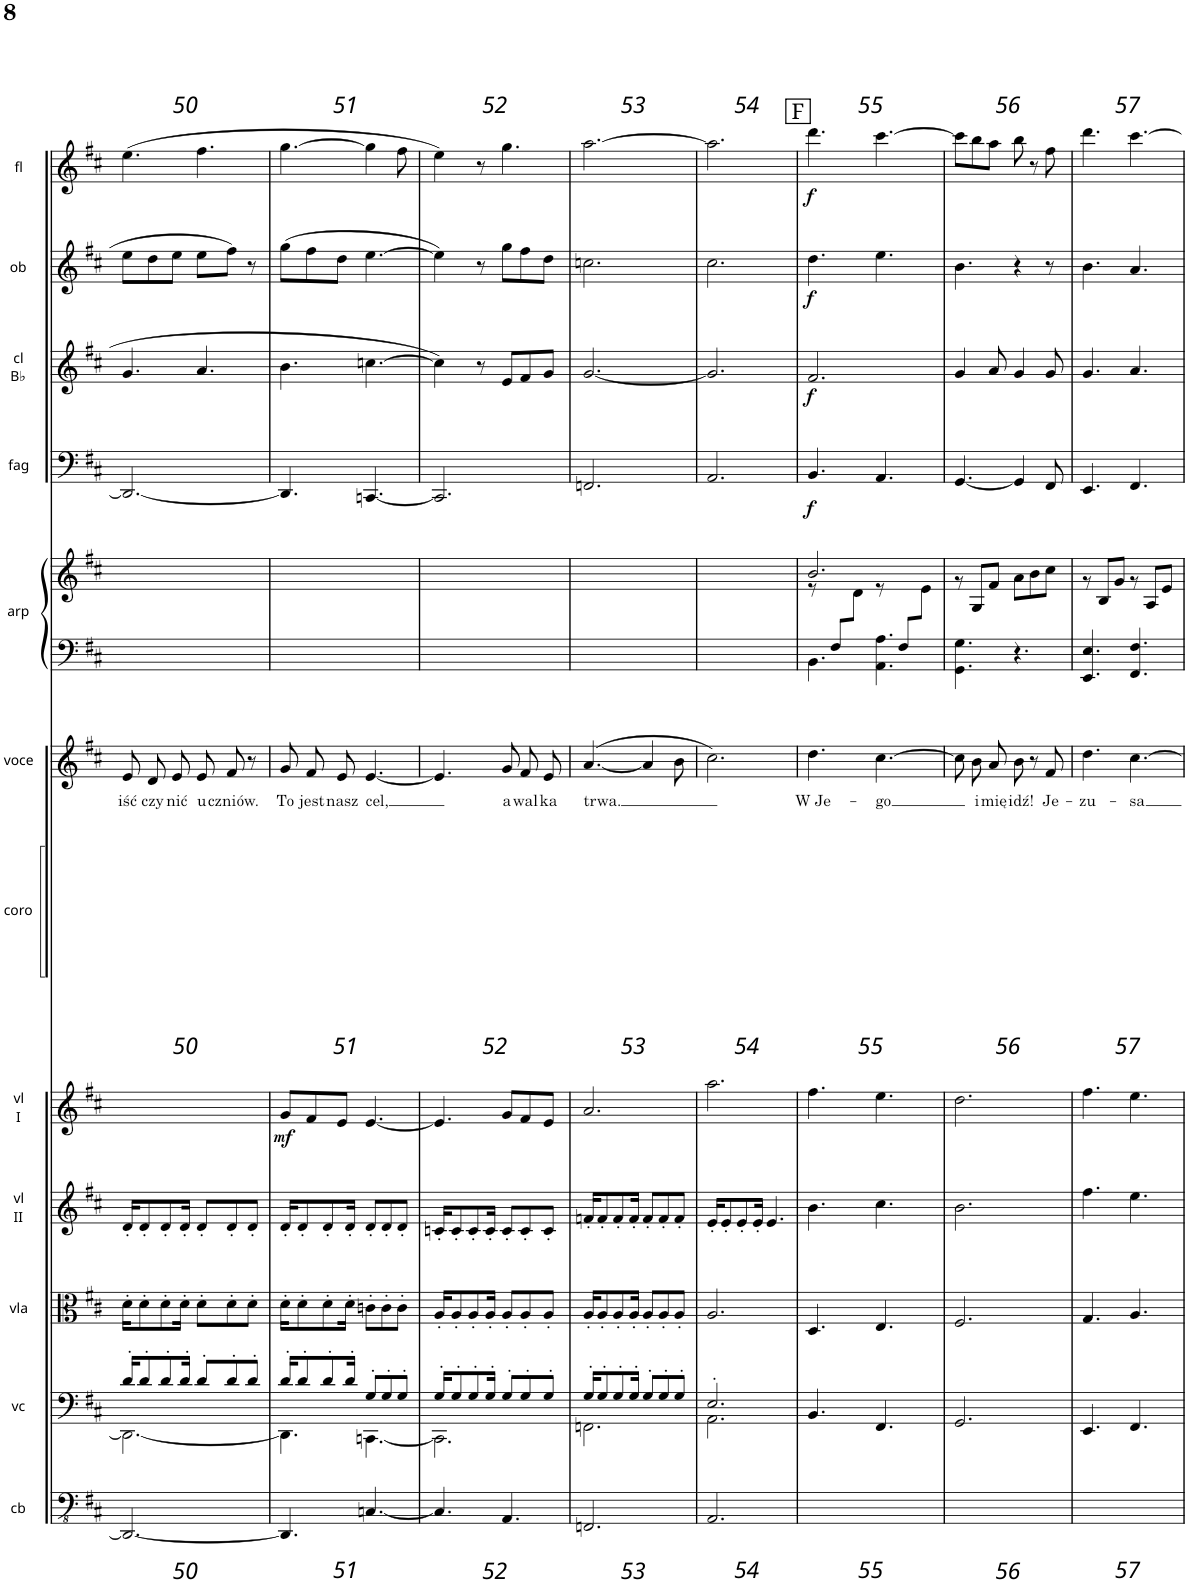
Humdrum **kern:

**kern	**kern	**kern	**kern	**kern	**dynam	**kern	**kern	**kern	**text	**kern	**kern	**kern	**dynam	**kern	**dynam	**kern	**dynam	**kern	**dynam
*part12	*part11	*part10	*part9	*part8	*part8	*part7	*part7	*part6	*part6	*part5	*part5	*part4	*part4	*part3	*part3	*part2	*part2	*part1	*part1
*staff14	*staff13	*staff12	*staff11	*staff10	*staff10	*staff9	*staff8	*staff7	*staff7	*staff6	*staff5	*staff4	*staff4	*staff3	*staff3	*staff2	*staff2	*staff1	*staff1
*I"contrabbassi	*I"violoncelli	*I"viole	*I"violini II	*I"violini I	*	*I"coro	*	*I"voce principale	*	*I"arpa	*	*I"fagotto	*	*I"clarinetto in Bb	*	*I"oboe	*	*I"flauto	*
*I'cb	*I'vc	*	*I'vl II	*I'vl I	*	*I'coro	*	*I'voce	*	*I'arp	*	*I'fag	*	*I'cl Bb	*	*I'ob	*	*I'fl	*
!!LO:PB:g=z
*clefFv4	*clefF4	*clefC3	*clefG2	*clefG2	*	*clefF4	*clefG2	*clefG2	*	*clefF4	*clefG2	*clefF4	*	*clefG2	*	*clefG2	*	*clefG2	*
*	*	*	*	*	*	*	*	*	*	*	*	*	*	*Trd1c2	*	*	*	*	*
*k[f#c#]	*k[f#c#]	*k[f#c#]	*k[f#c#]	*k[f#c#]	*	*k[f#c#]	*k[f#c#]	*k[f#c#]	*	*k[f#c#]	*k[f#c#]	*k[f#c#]	*	*k[f#c#]	*	*k[f#c#]	*	*k[f#c#]	*
*M6/8	*M6/8	*M6/8	*M6/8	*M6/8	*	*M6/8	*M6/8	*M6/8	*	*M6/8	*M6/8	*M6/8	*	*M6/8	*	*M6/8	*	*M6/8	*
=50	=50	=50	=50	=50	=50	=50	=50	=50	=50	=50	=50	=50	=50	=50	=50	=50	=50	=50	=50
*	*^	*	*	*	*	*	*	*	*	*	*	*	*	*	*	*	*	*	*
!	!	!	!	!	!	!	!	!	!	!LO:LY:b	!	!	!	!	!	!	!	!	!	!
2.DDD/_	16d'/KL	2.DD\_	16d'\KL	16d'/KL	2.ryy	.	2.ryy	2.ryy	8e/L	iść	2.ryy	2.ryy	2.DD/_	.	4.g/	.	8ee\L	.	(4.ee\	.
.	8d'/	.	8d'\	8d'/	.	.	.	.	.	.	.	.	.	.	.	.	.	.	.	.
!	!	!	!	!	!	!	!	!	!	!LO:LY:b	!	!	!	!	!	!	!	!	!	!
.	.	.	.	.	.	.	.	.	8d/	czy-	.	.	.	.	.	.	8dd\	.	.	.
.	8d'/	.	8d'\	8d'/	.	.	.	.	.	.	.	.	.	.	.	.	.	.	.	.
!	!	!	!	!	!	!	!	!	!	!LO:LY:b	!	!	!	!	!	!	!	!	!	!
.	.	.	.	.	.	.	.	.	8e/J	-nić	.	.	.	.	.	.	8ee\J	.	.	.
.	16d'/Jk	.	16d'\Jk	16d'/Jk	.	.	.	.	.	.	.	.	.	.	.	.	.	.	.	.
!	!	!	!	!	!	!	!	!	!	!LO:LY:b	!	!	!	!	!	!	!	!	!	!
.	8d'/L	.	8d'\L	8d'/L	.	.	.	.	8e/L	u-	.	.	.	.	4.a/	.	8ee\L	.	4.ff#\	.
!	!	!	!	!	!	!	!	!	!	!LO:LY:b	!	!	!	!	!	!	!	!	!	!
.	8d'/	.	8d'\	8d'/	.	.	.	.	8f#/J	-czniów.	.	.	.	.	.	.	8ff#\J	.	.	.
.	8d'/J	.	8d'\J	8d'/J	.	.	.	.	8r	.	.	.	.	.	.	.	8r	.	.	.
=51	=51	=51	=51	=51	=51	=51	=51	=51	=51	=51	=51	=51	=51	=51	=51	=51	=51	=51	=51	=51
!	!	!	!	!	!	!LO:DY:b	!	!	!	!LO:LY:b	!	!	!	!	!	!	!	!	!	!
4.DDD/]	16d'/KL	4.DD\]	16d'\KL	16d'/KL	8g/L	mf	2.ryy	2.ryy	8g/L	To	2.ryy	2.ryy	4.DD/]	.	4.b\	.	(8gg\L	.	[4.gg\	.
.	8d'/	.	8d'\	8d'/	.	.	.	.	.	.	.	.	.	.	.	.	.	.	.	.
!	!	!	!	!	!	!	!	!	!	!LO:LY:b	!	!	!	!	!	!	!	!	!	!
.	.	.	.	.	8f#/	.	.	.	8f#/	jest	.	.	.	.	.	.	8ff#\	.	.	.
.	8d'/	.	8d'\	8d'/	.	.	.	.	.	.	.	.	.	.	.	.	.	.	.	.
!	!	!	!	!	!	!	!	!	!	!LO:LY:b	!	!	!	!	!	!	!	!	!	!
.	.	.	.	.	8e/J	.	.	.	8e/J	nasz	.	.	.	.	.	.	8dd\J	.	.	.
.	16d'/Jk	.	16d'\Jk	16d'/Jk	.	.	.	.	.	.	.	.	.	.	.	.	.	.	.	.
!	!	!	!	!	!	!	!	!	!	!LO:LY:b	!	!	!	!	!	!	!	!	!	!
[4.CCn/	8G'/L	[4.CCn\	8cn'\L	8d'/L	[4.e/	.	.	.	[4.e/	cel,	.	.	[4.CCn/	.	[4.ccn\	.	[4.ee\	.	4gg\]	.
.	8G'/	.	8c'\	8d'/	.	.	.	.	.	.	.	.	.	.	.	.	.	.	.	.
.	8G'/J	.	8c'\J	8d'/J	.	.	.	.	.	.	.	.	.	.	.	.	.	.	8ff#\	.
=52	=52	=52	=52	=52	=52	=52	=52	=52	=52	=52	=52	=52	=52	=52	=52	=52	=52	=52	=52	=52
4.CC/]	16G'/KL	2.CC\]	16A'/KL	16cn'/KL	4.e/]	.	2.ryy	2.ryy	4.e/]	.	2.ryy	2.ryy	2.CC/]	.	4cc\]	.	4ee\])	.	4ee\)	.
.	8G'/	.	8A'/	8c'/	.	.	.	.	.	.	.	.	.	.	.	.	.	.	.	.
.	8G'/	.	8A'/	8c'/	.	.	.	.	.	.	.	.	.	.	.	.	.	.	.	.
.	.	.	.	.	.	.	.	.	.	.	.	.	.	.	8r	.	8r	.	8r	.
.	16G'/Jk	.	16A'/Jk	16c'/Jk	.	.	.	.	.	.	.	.	.	.	.	.	.	.	.	.
!	!	!	!	!	!	!	!	!	!	!LO:LY:b	!	!	!	!	!	!	!	!	!	!
4.AAA/	8G'/L	.	8A'/L	8c'/L	8g/L	.	.	.	8g/L	a	.	.	.	.	8e/L	.	8gg\L	.	4.gg\	.
!	!	!	!	!	!	!	!	!	!	!LO:LY:b	!	!	!	!	!	!	!	!	!	!
.	8G'/	.	8A'/	8c'/	8f#/	.	.	.	8f#/	wal-	.	.	.	.	8f#/	.	8ff#\	.	.	.
!	!	!	!	!	!	!	!	!	!	!LO:LY:b	!	!	!	!	!	!	!	!	!	!
.	8G'/J	.	8A'/J	8c'/J	8e/J	.	.	.	8e/J	-ka	.	.	.	.	8g/J	.	8dd\J	.	.	.
=53	=53	=53	=53	=53	=53	=53	=53	=53	=53	=53	=53	=53	=53	=53	=53	=53	=53	=53	=53	=53
!	!	!	!	!	!	!	!	!	!	!LO:LY:b	!	!	!	!	!	!	!	!	!	!
2.FFFn/	16G'/KL	2.FFn\	16A'/KL	16fn'/KL	2.a/	.	2.ryy	2.ryy	([4.a/	trwa.	2.ryy	2.ryy	2.FFn/	.	[2.g/	.	2.ccn\	.	[2.aa\	.
.	8G'/	.	8A'/	8f'/	.	.	.	.	.	.	.	.	.	.	.	.	.	.	.	.
.	8G'/	.	8A'/	8f'/	.	.	.	.	.	.	.	.	.	.	.	.	.	.	.	.
.	16G'/Jk	.	16A'/Jk	16f'/Jk	.	.	.	.	.	.	.	.	.	.	.	.	.	.	.	.
.	8G'/L	.	8A'/L	8f'/L	.	.	.	.	4a/]	.	.	.	.	.	.	.	.	.	.	.
.	8G'/	.	8A'/	8f'/	.	.	.	.	.	.	.	.	.	.	.	.	.	.	.	.
.	8G'/J	.	8A'/J	8f'/J	.	.	.	.	8b\	.	.	.	.	.	.	.	.	.	.	.
=54	=54	=54	=54	=54	=54	=54	=54	=54	=54	=54	=54	=54	=54	=54	=54	=54	=54	=54	=54	=54
2.AAA/	2.E'/	2.AA\	2.A/	16e'/KL	2.aa\	.	2.ryy	2.ryy	2.cc#\)	.	2.ryy	2.ryy	2.AA/	.	2.g/]	.	2.cc#\	.	2.aa\]	.
.	.	.	.	8e'/	.	.	.	.	.	.	.	.	.	.	.	.	.	.	.	.
.	.	.	.	8e'/	.	.	.	.	.	.	.	.	.	.	.	.	.	.	.	.
.	.	.	.	16e'/Jk	.	.	.	.	.	.	.	.	.	.	.	.	.	.	.	.
.	.	.	.	4.e/	.	.	.	.	.	.	.	.	.	.	.	.	.	.	.	.
*	*v	*v	*	*	*	*	*	*	*	*	*	*	*	*	*	*	*	*	*	*
!!LO:REH:place=s1:a:cj:fs=14:t=F
=55	=55	=55	=55	=55	=55	=55	=55	=55	=55	=55	=55	=55	=55	=55	=55	=55	=55	=55	=55
!	!	!	!	!	!	!	!	!	!LO:LY:b	!	!	!	!LO:DY:b	!	!LO:DY:b	!	!LO:DY:b	!	!LO:DY:b
*	*	*	*	*	*	*	*	*	*	*^	*^	*	*	*	*	*	*	*	*
2.ryy	4.BB/	4.D/	4.b\	4.ff#\	.	2.ryy	2.ryy	4.dd\	W Je-	8ryy	4.BB\	2.b/	8r	4.BB/	f	2.f#/	f	4.dd\	f	4.ddd\	f
.	.	.	.	.	.	.	.	.	.	8F#/L	.	.	8ryy	.	.	.	.	.	.	.	.
.	.	.	.	.	.	.	.	.	.	4ryy	.	.	8d\J	.	.	.	.	.	.	.	.
!	!	!	!	!	!	!	!	!	!LO:LY:b	!	!	!	!	!	!	!	!	!	!	!	!
.	4.FF#/	4.E/	4.cc#\	4.ee\	.	.	.	[4.cc#\	-go	.	4.AA\ 4.A\	.	8r	4.AA/	.	.	.	4.ee\	.	[4.ccc#\	.
.	.	.	.	.	.	.	.	.	.	8F#/L	.	.	8ryy	.	.	.	.	.	.	.	.
.	.	.	.	.	.	.	.	.	.	8ryy	.	.	8e\J	.	.	.	.	.	.	.	.
*	*	*	*	*	*	*	*	*	*	*v	*v	*	*	*	*	*	*	*	*	*	*
*	*	*	*	*	*	*	*	*	*	*	*v	*v	*	*	*	*	*	*	*	*
=56	=56	=56	=56	=56	=56	=56	=56	=56	=56	=56	=56	=56	=56	=56	=56	=56	=56	=56	=56
2.ryy	2.GG/	2.F#/	2.b\	2.dd\	.	2.ryy	2.ryy	8cc#\L]	.	4.GG\ 4.G\	8rg	[4.GG/	.	4g/	.	4.b\	.	8ccc#\L]	.
!	!	!	!	!	!	!	!	!	!LO:LY:b	!	!	!	!	!	!	!	!	!	!
.	.	.	.	.	.	.	.	8b\	i-	.	8G/L	.	.	.	.	.	.	8bb\	.
!	!	!	!	!	!	!	!	!	!LO:LY:b	!	!	!	!	!	!	!	!	!	!
.	.	.	.	.	.	.	.	8a\J	-mię	.	8f#/J	.	.	8a/	.	.	.	8aa\J	.
!	!	!	!	!	!	!	!	!	!LO:LY:b	!	!	!	!	!	!	!	!	!	!
.	.	.	.	.	.	.	.	8b\	idź!	4.r	8a\L	4GG/]	.	4g/	.	4r	.	8bb\	.
.	.	.	.	.	.	.	.	8r	.	.	8b\	.	.	.	.	.	.	8r	.
!	!	!	!	!	!	!	!	!	!LO:LY:b	!	!	!	!	!	!	!	!	!	!
.	.	.	.	.	.	.	.	8f#/	Je-	.	8cc#\J	8FF#/	.	8g/	.	8r	.	8ff#\	.
=57	=57	=57	=57	=57	=57	=57	=57	=57	=57	=57	=57	=57	=57	=57	=57	=57	=57	=57	=57
!	!	!	!	!	!	!	!	!	!LO:LY:b	!	!	!	!	!	!	!	!	!	!
2.ryy	4.EE/	4.G/	4.ff#\	4.ff#\	.	2.ryy	2.ryy	4.dd\	-zu-	4.EE/ 4.E/	8rg	4.EE/	.	4.g/	.	4.b\	.	4.ddd\	.
.	.	.	.	.	.	.	.	.	.	.	8B/L	.	.	.	.	.	.	.	.
.	.	.	.	.	.	.	.	.	.	.	8g/J	.	.	.	.	.	.	.	.
!	!	!	!	!	!	!	!	!	!LO:LY:b	!	!	!	!	!	!	!	!	!	!
.	4.FF#/	4.A/	4.ee\	4.ee\	.	.	.	[4.cc#\	-sa	4.FF#/ 4.F#/	8rg	4.FF#/	.	4.a/	.	4.a/	.	[4.ccc#\	.
.	.	.	.	.	.	.	.	.	.	.	8A/L	.	.	.	.	.	.	.	.
.	.	.	.	.	.	.	.	.	.	.	8e/J	.	.	.	.	.	.	.	.
=	=	=	=	=	=	=	=	=	=	=	=	=	=	=	=	=	=	=	=
*-	*-	*-	*-	*-	*-	*-	*-	*-	*-	*-	*-	*-	*-	*-	*-	*-	*-	*-	*-
